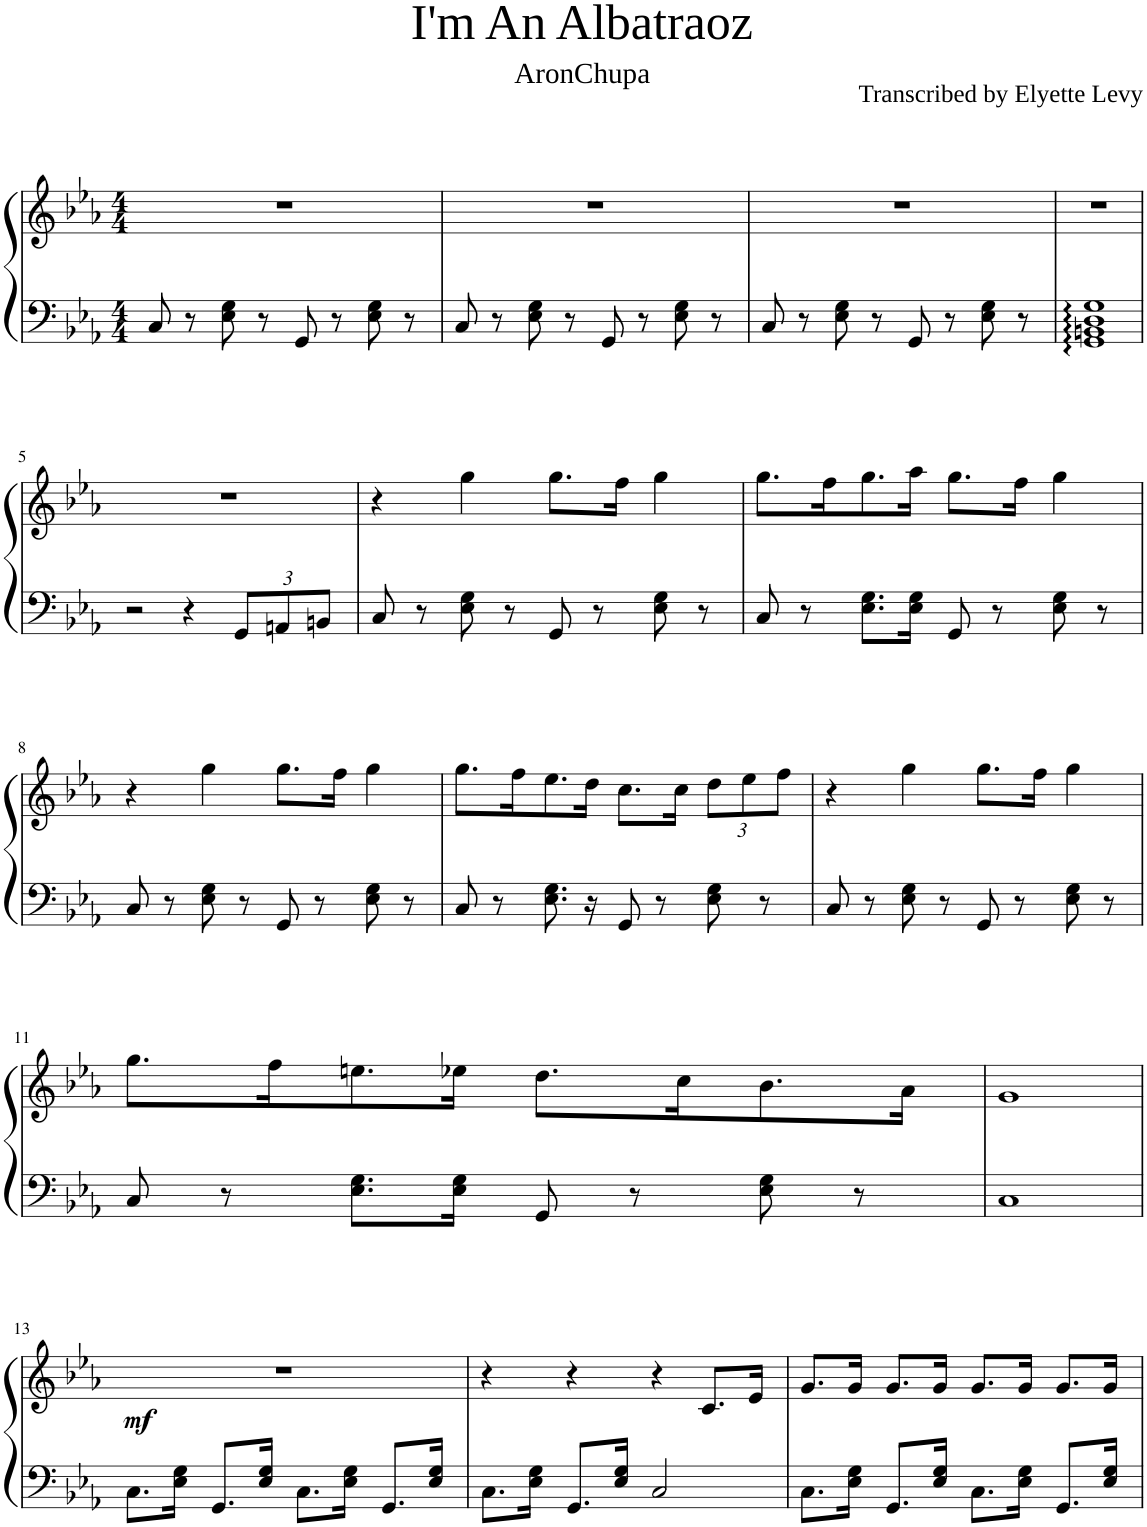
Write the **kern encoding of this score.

**kern	**kern	**dynam
*part1	*part1	*part1
*staff2	*staff1	*staff1/2
*I"Piano	*	*
*I'Pno	*	*
*clefF4	*clefG2	*
*k[b-e-a-]	*k[b-e-a-]	*
*M4/4	*M4/4	*
=1	=1	=1
8C/	1r	.
8r	.	.
8E-\ 8G\	.	.
8r	.	.
8GG/	.	.
8r	.	.
8E-\ 8G\	.	.
8r	.	.
=2	=2	=2
8C/	1r	.
8r	.	.
8E-\ 8G\	.	.
8r	.	.
8GG/	.	.
8r	.	.
8E-\ 8G\	.	.
8r	.	.
=3	=3	=3
8C/	1r	.
8r	.	.
8E-\ 8G\	.	.
8r	.	.
8GG/	.	.
8r	.	.
8E-\ 8G\	.	.
8r	.	.
=4	=4	=4
1GG: 1BBn: 1D: 1G:	1r	.
!!LO:LB:g=z
=5	=5	=5
2r	1r	.
4r	.	.
*Xbrackettup	*	*
12GG/L	.	.
12AAn/	.	.
12BBn/J	.	.
=6	=6	=6
8C/	4r	.
8r	.	.
8E-\ 8G\	4gg\	.
8r	.	.
8GG/	8.gg\L	.
8r	.	.
.	16ff\Jk	.
8E-\ 8G\	4gg\	.
8r	.	.
=7	=7	=7
8C/	8.gg\L	.
8r	.	.
.	16ff\K	.
8.E-\ 8.G\L	8.gg\	.
16E-\ 16G\Jk	16aa-\Jk	.
8GG/	8.gg\L	.
8r	.	.
.	16ff\Jk	.
8E-\ 8G\	4gg\	.
8r	.	.
!!LO:LB:g=z
=8	=8	=8
8C/	4r	.
8r	.	.
8E-\ 8G\	4gg\	.
8r	.	.
8GG/	8.gg\L	.
8r	.	.
.	16ff\Jk	.
8E-\ 8G\	4gg\	.
8r	.	.
=9	=9	=9
8C/	8.gg\L	.
8r	.	.
.	16ff\K	.
8.E-\ 8.G\	8.ee-\	.
16r	16dd\Jk	.
8GG/	8.cc\L	.
8r	.	.
.	16cc\Jk	.
*	*Xbrackettup	*
8E-\ 8G\	12dd\L	.
.	12ee-\	.
8r	.	.
.	12ff\J	.
=10	=10	=10
8C/	4r	.
8r	.	.
8E-\ 8G\	4gg\	.
8r	.	.
8GG/	8.gg\L	.
8r	.	.
.	16ff\Jk	.
8E-\ 8G\	4gg\	.
8r	.	.
!!LO:LB:g=z
=11	=11	=11
8C/	8.gg\L	.
8r	.	.
.	16ff\K	.
8.E-\ 8.G\L	8.een\	.
16E-\ 16G\Jk	16ee-X\Jk	.
8GG/	8.dd\L	.
8r	.	.
.	16cc\K	.
8E-\ 8G\	8.b-\	.
8r	.	.
.	16a-\Jk	.
=12	=12	=12
1C	1g	.
!!LO:LB:g=z
=13	=13	=13
!	!	!LO:DY:b
8.C\L	1r	mf
16E-\ 16G\Jk	.	.
8.GG/L	.	.
16E-/ 16G/Jk	.	.
8.C\L	.	.
16E-\ 16G\Jk	.	.
8.GG/L	.	.
16E-/ 16G/Jk	.	.
=14	=14	=14
8.C\L	4r	.
16E-\ 16G\Jk	.	.
8.GG/L	4r	.
16E-/ 16G/Jk	.	.
2C/	4r	.
.	8.c/L	.
.	16e-/Jk	.
=15	=15	=15
8.C\L	8.g/L	.
16E-\ 16G\Jk	16g/Jk	.
8.GG/L	8.g/L	.
16E-/ 16G/Jk	16g/Jk	.
8.C\L	8.g/L	.
16E-\ 16G\Jk	16g/Jk	.
8.GG/L	8.g/L	.
16E-/ 16G/Jk	16g/Jk	.
=	=	=
*-	*-	*-
